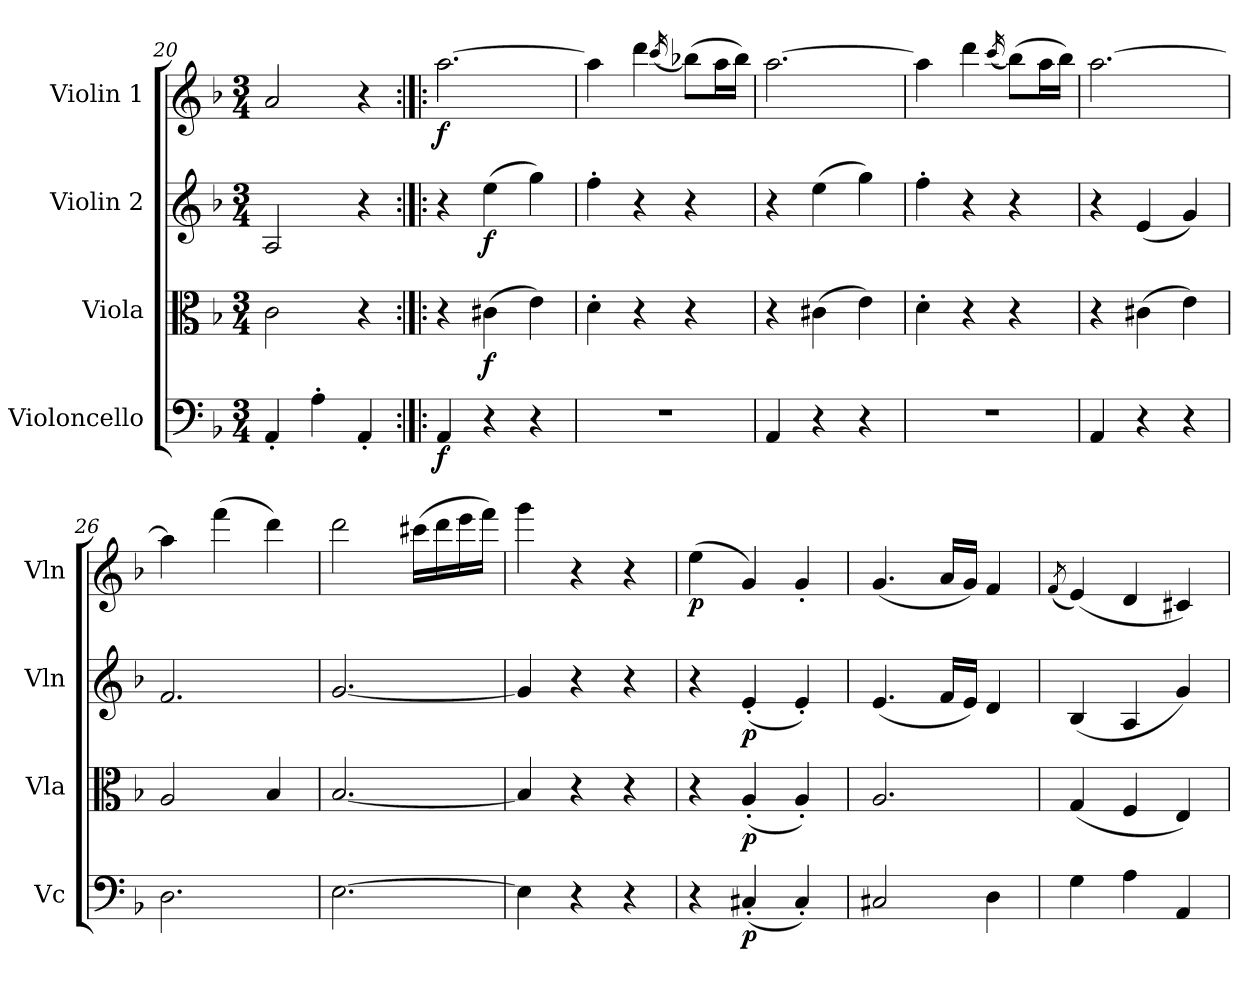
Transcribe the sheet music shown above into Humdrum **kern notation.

**kern	**dynam	**kern	**dynam	**kern	**dynam	**kern	**dynam
*part4	*part4	*part3	*part3	*part2	*part2	*part1	*part1
*staff4	*staff4	*staff3	*staff3	*staff2	*staff2	*staff1	*staff1
*I"Violoncello	*	*I"Viola	*	*I"Violin 2	*	*I"Violin 1	*
*I'Vc	*	*I'Vla	*	*I'Vln	*	*I'Vln	*
*clefF4	*	*clefC3	*	*clefG2	*	*clefG2	*
*k[b-]	*	*k[b-]	*	*k[b-]	*	*k[b-]	*
*M3/4	*	*M3/4	*	*M3/4	*	*M3/4	*
=20	=20	=20	=20	=20	=20	=20	=20
4AA'/	.	2c\	.	2A/	.	2a/	.
4A'\	.	.	.	.	.	.	.
4AA'/	.	4r	.	4r	.	4r	.
!!LO:LB:g=z
=21:|!|:	=21:|!|:	=21:|!|:	=21:|!|:	=21:|!|:	=21:|!|:	=21:|!|:	=21:|!|:
!	!LO:DY:b	!	!	!	!	!	!LO:DY:b
4AA/	f	4r	.	4r	.	[2.aa\	f
!	!	!	!LO:DY:b	!	!LO:DY:b	!	!
4r	.	(4c#X\	f	(4ee\	f	.	.
4r	.	4e\)	.	4gg\)	.	.	.
=22	=22	=22	=22	=22	=22	=22	=22
2.r	.	4d'\	.	4ff'\	.	4aa\]	.
.	.	4r	.	4r	.	4ddd\	.
.	.	.	.	.	.	(16qccc/	.
.	.	4r	.	4r	.	(>8bb-X\L)	.
.	.	.	.	.	.	16aa\L	.
.	.	.	.	.	.	16bb-\JJ)	.
=23	=23	=23	=23	=23	=23	=23	=23
4AA/	.	4r	.	4r	.	[2.aa\	.
4r	.	(4c#X\	.	(4ee\	.	.	.
4r	.	4e\)	.	4gg\)	.	.	.
=24	=24	=24	=24	=24	=24	=24	=24
2.r	.	4d'\	.	4ff'\	.	4aa\]	.
.	.	4r	.	4r	.	4ddd\	.
.	.	.	.	.	.	(16qccc/	.
.	.	4r	.	4r	.	(8bb-\L)	.
.	.	.	.	.	.	16aa\L	.
.	.	.	.	.	.	16bb-\JJ)	.
=25	=25	=25	=25	=25	=25	=25	=25
4AA/	.	4r	.	4r	.	[2.aa\	.
4r	.	(4c#X\	.	(4e/	.	.	.
4r	.	4e\)	.	4g/)	.	.	.
=26	=26	=26	=26	=26	=26	=26	=26
2.D\	.	2A/	.	2.f/	.	4aa\]	.
.	.	.	.	.	.	(4fff\	.
.	.	4B-/	.	.	.	4ddd\)	.
=27	=27	=27	=27	=27	=27	=27	=27
[2.E\	.	[2.B-/	.	[2.g/	.	2ddd\	.
.	.	.	.	.	.	(16ccc#X\LL	.
.	.	.	.	.	.	16ddd\	.
.	.	.	.	.	.	16eee\	.
.	.	.	.	.	.	16fff\JJ)	.
=28	=28	=28	=28	=28	=28	=28	=28
4E\]	.	4B-/]	.	4g/]	.	4ggg\	.
4r	.	4r	.	4r	.	4r	.
4r	.	4r	.	4r	.	4r	.
=29	=29	=29	=29	=29	=29	=29	=29
!	!	!	!	!	!	!	!LO:DY:b
4r	.	4r	.	4r	.	(4ee\	p
!	!LO:DY:b	!	!LO:DY:b	!	!LO:DY:b	!	!
(4C#X'/	p	(4A'/	p	(4e'/	p	4g/)	.
4C#'/)	.	4A'/)	.	4e'/)	.	4g'/	.
!!LO:LB:g=z
=30	=30	=30	=30	=30	=30	=30	=30
2C#X/	.	2.A/	.	(4.e/	.	(4.g/	.
.	.	.	.	16f/LL	.	16a/LL	.
.	.	.	.	16e/JJ)	.	16g/JJ)	.
4D\	.	.	.	4d/	.	4f/	.
=31	=31	=31	=31	=31	=31	=31	=31
.	.	.	.	.	.	(8qf/	.
4G\	.	(4G/	.	(4B-/	.	(4e/)	.
4A\	.	4F/	.	4A/	.	4d/	.
4AA/	.	4E/)	.	4g/)	.	4c#X/)	.
=	=	=	=	=	=	=	=
*-	*-	*-	*-	*-	*-	*-	*-
